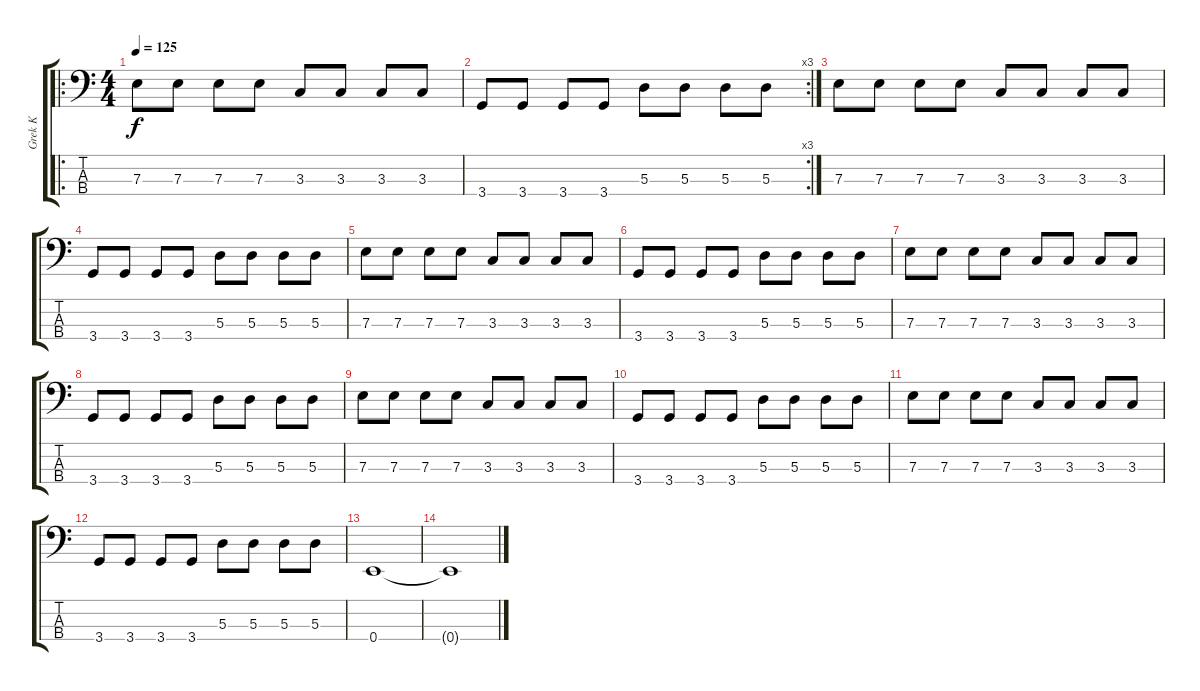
\track ("Grek K" "Grek K") {instrument electricbasspick}
\staff {score tabs}
\tuning (G2 D2 A1 E1) {hide}
\ro
\ts (4 4)
\tempo 125
\clef f4
\ks c
7.3.8{dy f} 7.3.8 7.3.8 7.3.8 3.3.8 3.3.8 3.3.8 3.3.8 |
\rc 3
3.4.8 3.4.8 3.4.8 3.4.8 5.3.8 5.3.8 5.3.8 5.3.8 |
7.3.8 7.3.8 7.3.8 7.3.8 3.3.8 3.3.8 3.3.8 3.3.8 |
3.4.8 3.4.8 3.4.8 3.4.8 5.3.8 5.3.8 5.3.8 5.3.8 |
7.3.8 7.3.8 7.3.8 7.3.8 3.3.8 3.3.8 3.3.8 3.3.8 |
3.4.8 3.4.8 3.4.8 3.4.8 5.3.8 5.3.8 5.3.8 5.3.8 |
7.3.8 7.3.8 7.3.8 7.3.8 3.3.8 3.3.8 3.3.8 3.3.8 |
3.4.8 3.4.8 3.4.8 3.4.8 5.3.8 5.3.8 5.3.8 5.3.8 |
7.3.8 7.3.8 7.3.8 7.3.8 3.3.8 3.3.8 3.3.8 3.3.8 |
3.4.8 3.4.8 3.4.8 3.4.8 5.3.8 5.3.8 5.3.8 5.3.8 |
7.3.8 7.3.8 7.3.8 7.3.8 3.3.8 3.3.8 3.3.8 3.3.8 |
3.4.8 3.4.8 3.4.8 3.4.8 5.3.8 5.3.8 5.3.8 5.3.8 |
0.4.1 |
0.4{t}.1
